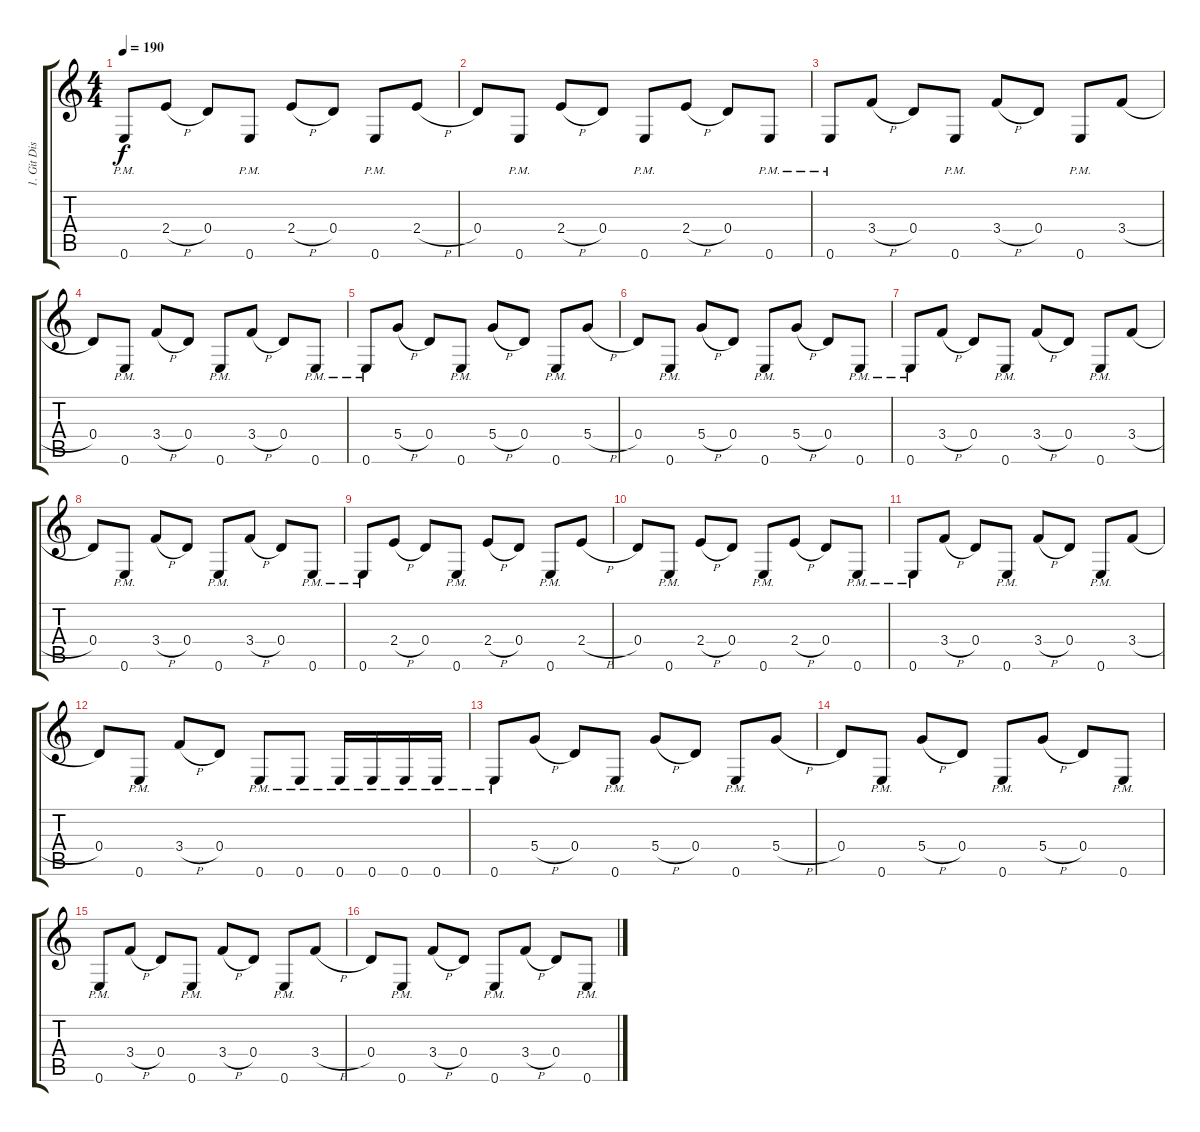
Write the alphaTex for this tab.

\track ("1. Git Dist" "1. Git Dis") {instrument distortionguitar}
\staff {score tabs}
\tuning (E4 B3 G3 D3 A2 E2) {hide}
\ts (4 4)
\tempo 190
\clef g2
\ks c
0.6{pm}.8{dy f} 2.4{h}.8 0.4.8 0.6{pm}.8 2.4{h}.8 0.4.8 0.6{pm}.8 2.4{h}.8 |
0.4.8 0.6{pm}.8 2.4{h}.8 0.4.8 0.6{pm}.8 2.4{h}.8 0.4.8 0.6{pm}.8 |
0.6{pm}.8 3.4{h}.8 0.4.8 0.6{pm}.8 3.4{h}.8 0.4.8 0.6{pm}.8 3.4{h}.8 |
0.4.8 0.6{pm}.8 3.4{h}.8 0.4.8 0.6{pm}.8 3.4{h}.8 0.4.8 0.6{pm}.8 |
0.6{pm}.8 5.4{h}.8 0.4.8 0.6{pm}.8 5.4{h}.8 0.4.8 0.6{pm}.8 5.4{h}.8 |
0.4.8 0.6{pm}.8 5.4{h}.8 0.4.8 0.6{pm}.8 5.4{h}.8 0.4.8 0.6{pm}.8 |
0.6{pm}.8 3.4{h}.8 0.4.8 0.6{pm}.8 3.4{h}.8 0.4.8 0.6{pm}.8 3.4{h}.8 |
0.4.8 0.6{pm}.8 3.4{h}.8 0.4.8 0.6{pm}.8 3.4{h}.8 0.4.8 0.6{pm}.8 |
0.6{pm}.8 2.4{h}.8 0.4.8 0.6{pm}.8 2.4{h}.8 0.4.8 0.6{pm}.8 2.4{h}.8 |
0.4.8 0.6{pm}.8 2.4{h}.8 0.4.8 0.6{pm}.8 2.4{h}.8 0.4.8 0.6{pm}.8 |
0.6{pm}.8 3.4{h}.8 0.4.8 0.6{pm}.8 3.4{h}.8 0.4.8 0.6{pm}.8 3.4{h}.8 |
0.4.8 0.6{pm}.8 3.4{h}.8 0.4.8 0.6{pm}.8 0.6{pm}.8 0.6{pm}.16 0.6{pm}.16 0.6{pm}.16 0.6{pm}.16 |
0.6{pm}.8 5.4{h}.8 0.4.8 0.6{pm}.8 5.4{h}.8 0.4.8 0.6{pm}.8 5.4{h}.8 |
0.4.8 0.6{pm}.8 5.4{h}.8 0.4.8 0.6{pm}.8 5.4{h}.8 0.4.8 0.6{pm}.8 |
0.6{pm}.8 3.4{h}.8 0.4.8 0.6{pm}.8 3.4{h}.8 0.4.8 0.6{pm}.8 3.4{h}.8 |
0.4.8 0.6{pm}.8 3.4{h}.8 0.4.8 0.6{pm}.8 3.4{h}.8 0.4.8 0.6{pm}.8
